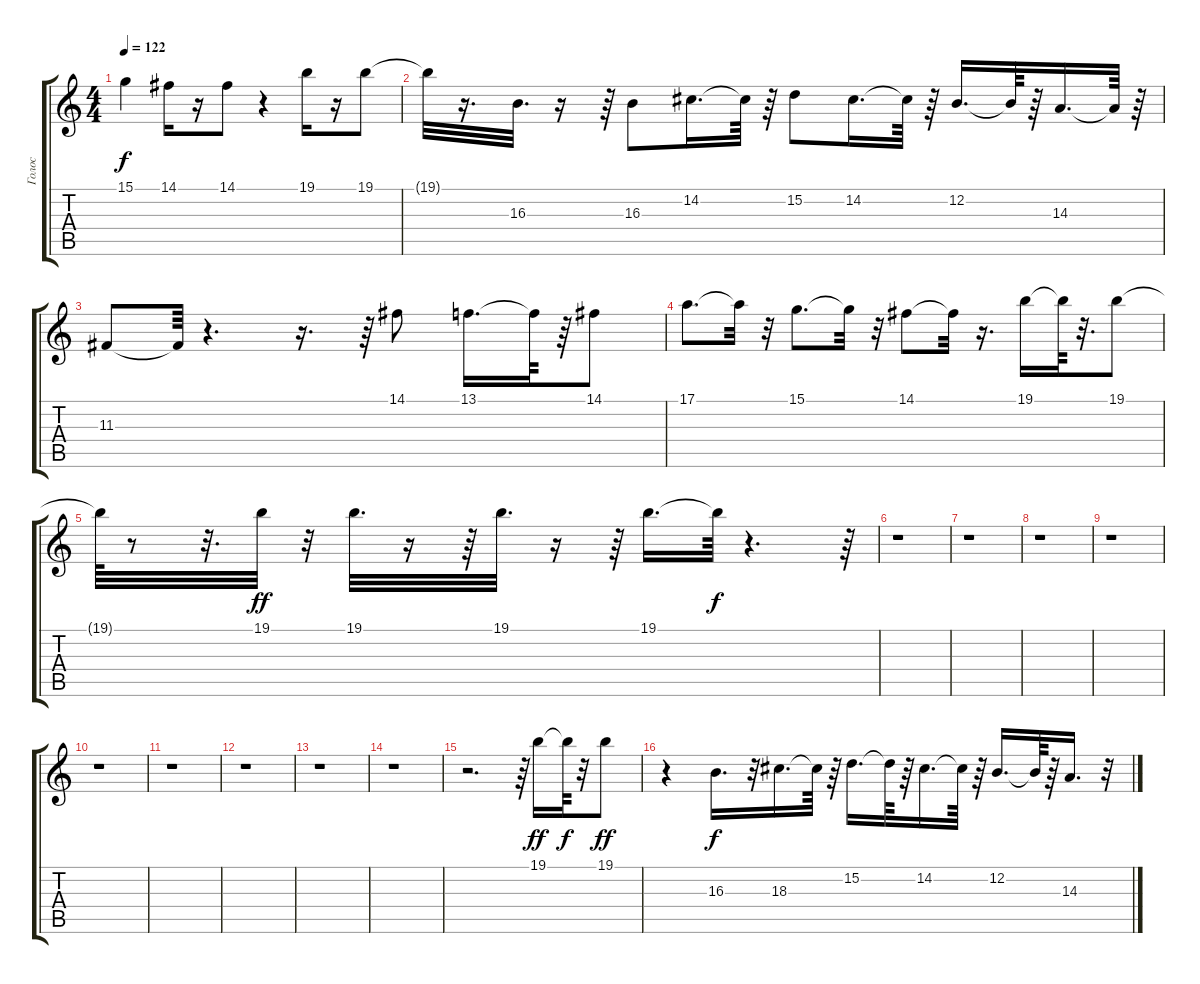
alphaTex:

\track ("Голос" "Голос") {instrument clarinet}
\staff {score tabs}
\tuning (E4 B3 G3 D3 A2 E2) {hide}
\ts (4 4)
\tempo 122
\clef g2
\ks c
15.1.4{dy f} 14.1.16 r.16 14.1.8 r.4 19.1.16 r.16 19.1.8 |
19.1{t}.32 r.16{d} 16.3.32{d} r.16 r.64 16.3.8 14.2.16{d} 14.2{t}.64 r.64 15.2.8 14.2.16{d} 14.2{t}.64 r.64 12.2.16{d} 12.2{t}.64 r.64 14.3.16{d} 14.3{t}.64 r.64 |
11.3.8 11.3{t}.64 r.4{d} r.16{d} r.64 14.1.8 13.1.16{d} 13.1{t}.64 r.64 14.1.8 |
17.1.8{d} 17.1{t}.32 r.32 15.1.8{d} 15.1{t}.32 r.32 14.1.8 14.1{t}.32 r.16{d} 19.1.16 19.1{t}.64 r.32{d} 19.1.8 |
19.1{t}.64 r.8 r.32{d} 19.1.32{dy ff} r.32 19.1.32{d} r.16 r.64 19.1.32{d} r.16 r.64 19.1.16{d} 19.1{t}.64{dy f} r.4{d} r.64 |
r.1 |
r.1 |
r.1 |
r.1 |
r.1 |
r.1 |
r.1 |
r.1 |
r.1 |
r.2{d} r.64 19.1.16{dy ff} 19.1{t}.64{dy f} r.32 19.1.8{dy ff} |
r.4 16.3.16{d dy f} r.32 18.3.16{d} 18.3{t}.64 r.64 15.2.16{d} 15.2{t}.64 r.64 14.2.16{d} 14.2{t}.64 r.64 12.2.16{d} 12.2{t}.64 r.64 14.3.16{d} r.32
